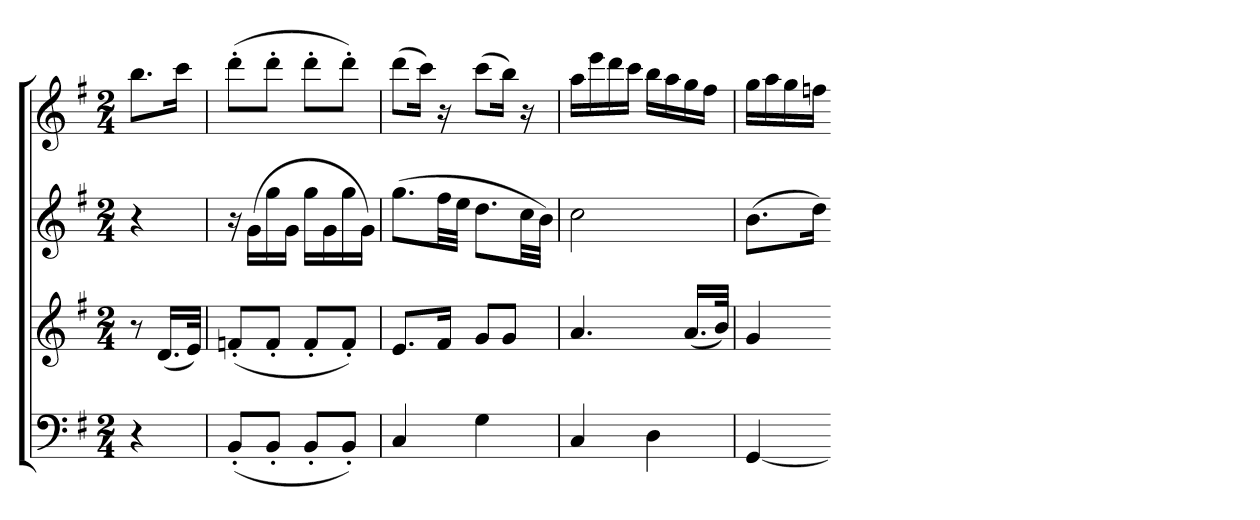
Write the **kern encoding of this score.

**kern	**kern	**kern	**kern
*part4	*part3	*part2	*part1
*staff4	*staff3	*staff2	*staff1
*clefF4	*clefG2	*clefG2	*clefG2
*k[f#]	*k[f#]	*k[f#]	*k[f#]
*G:	*G:	*G:	*G:
*M2/4	*M2/4	*M2/4	*M2/4
=	=	=	=
4r	8r	4r	8.bbL
.	(16.dLL	.	.
.	.	.	16cccJk
.	32eJJk)	.	.
=141	=141	=141	=141
(8BB'L	(8fn'L	16r	(8ddd'L
.	.	(16gLL	.
8BB'J	8f'J	16gg	8ddd'J
.	.	16gJJ	.
8BB'L	8f'L	16ggLL	8ddd'L
.	.	16g	.
8BB'J)	8f'J)	16gg	8ddd'J)
.	.	16gJJ)	.
=142	=142	=142	=142
4C	8.eL	(8.ggL	(8dddL
.	.	.	16cccJk)
.	16f#Jk	32ff#LL	16r
.	.	32eeJJJ	.
4G	8gL	8.ddL	(8cccL
.	8gJ	.	16bbJk)
.	.	32ccLL	16r
.	.	32bJJJ)	.
=143	=143	=143	=143
4C	4.a	2cc	16aaLL
.	.	.	16eee
.	.	.	16ddd
.	.	.	16cccJJ
4D	.	.	16bbLL
.	.	.	16aa
.	(16.aLL	.	16gg
.	.	.	16ff#JJ
.	32bJJk)	.	.
=144	=144	=144	=144
[4GG	4g	(8.bL	16ggLL
.	.	.	16aa
.	.	.	16gg
.	.	16ddJk)	16ffnJJ
=-	=-	=-	=-
*-	*-	*-	*-
